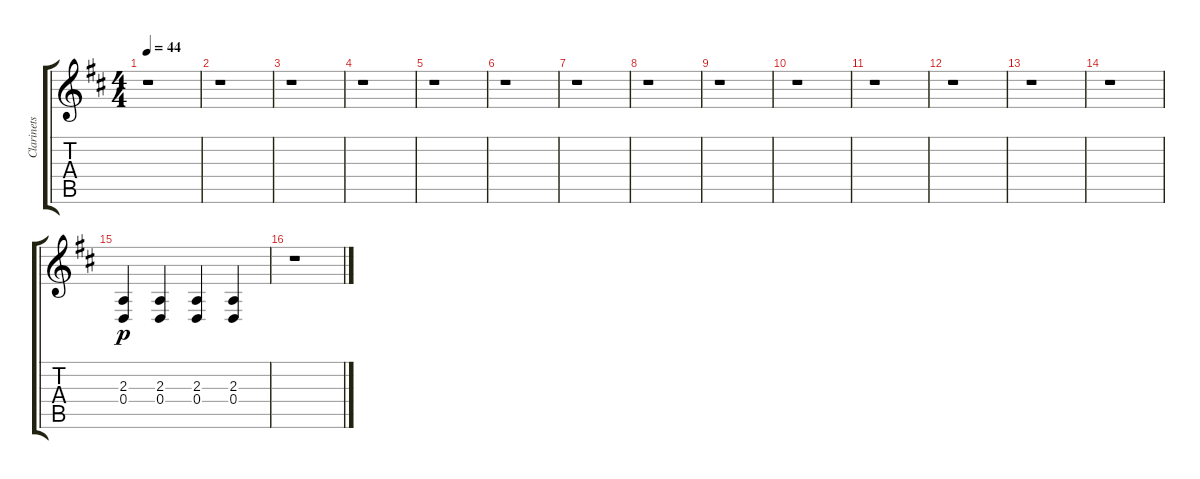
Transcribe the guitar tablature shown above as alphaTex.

\track ("Clarinets" "Clarinets") {instrument clarinet}
\staff {score tabs}
\tuning (E4 B3 G3 D3 A2 E2) {hide}
\ts (4 4)
\tempo 44
\clef g2
\ks d
r.1{dy p} |
r.1 |
r.1 |
r.1 |
r.1 |
r.1 |
r.1 |
r.1 |
r.1 |
r.1 |
r.1 |
r.1 |
r.1 |
r.1 |
(2.3 0.4).4{instrument clarinet} (2.3 0.4).4 (2.3 0.4).4 (2.3 0.4).4 |
r.1
